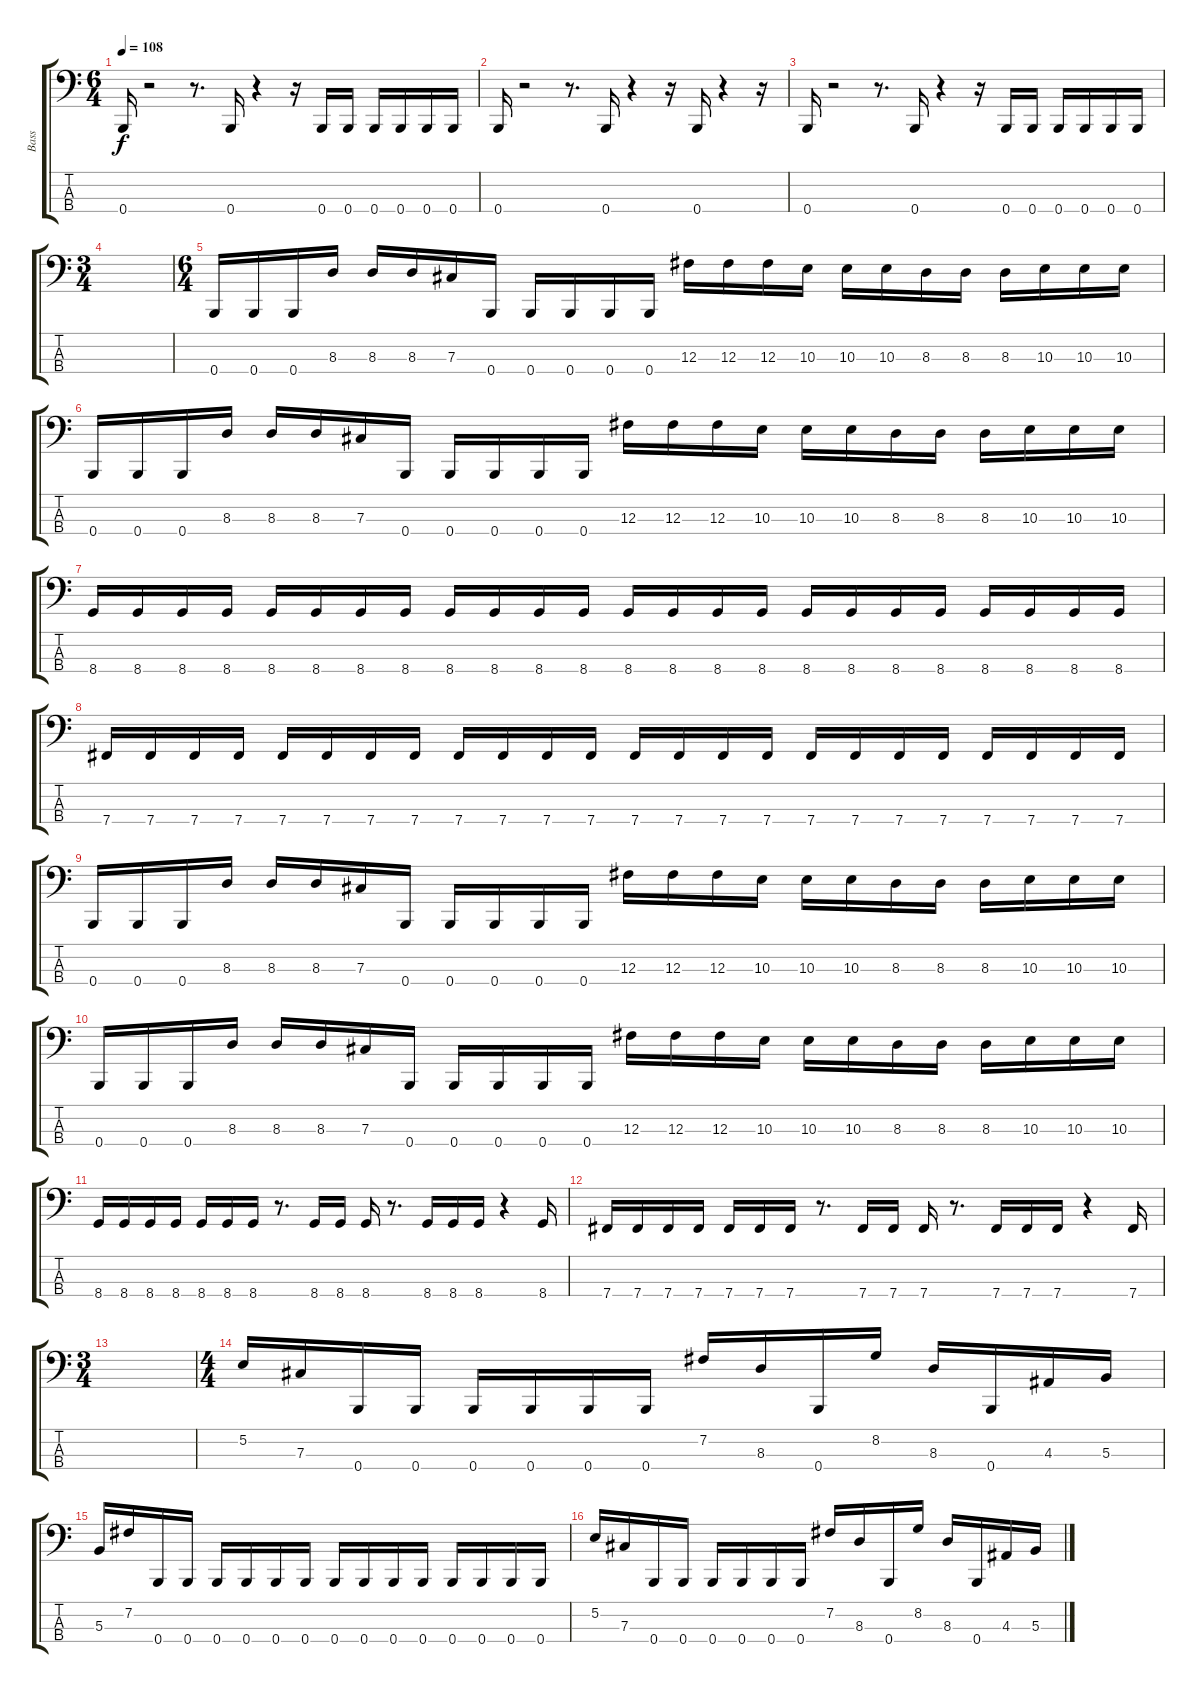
\track ("Bass" "Bass") {instrument electricbassfinger}
\staff {score tabs}
\tuning (E2 B1 Gb1 B0) {hide}
\ts (6 4)
\tempo 108
\clef f4
\ks c
0.4.16{dy f} r.2 r.8{d} 0.4.16 r.4 r.16 0.4.16 0.4.16 0.4.16 0.4.16 0.4.16 0.4.16 |
0.4.16 r.2 r.8{d} 0.4.16 r.4 r.16 0.4.16 r.4 r.16 |
0.4.16 r.2 r.8{d} 0.4.16 r.4 r.16 0.4.16 0.4.16 0.4.16 0.4.16 0.4.16 0.4.16 |
\ts (3 4)
|
\ts (6 4)
0.4.16 0.4.16 0.4.16 8.3.16 8.3.16 8.3.16 7.3.16 0.4.16 0.4.16 0.4.16 0.4.16 0.4.16 12.3.16 12.3.16 12.3.16 10.3.16 10.3.16 10.3.16 8.3.16 8.3.16 8.3.16 10.3.16 10.3.16 10.3.16 |
0.4.16 0.4.16 0.4.16 8.3.16 8.3.16 8.3.16 7.3.16 0.4.16 0.4.16 0.4.16 0.4.16 0.4.16 12.3.16 12.3.16 12.3.16 10.3.16 10.3.16 10.3.16 8.3.16 8.3.16 8.3.16 10.3.16 10.3.16 10.3.16 |
8.4.16 8.4.16 8.4.16 8.4.16 8.4.16 8.4.16 8.4.16 8.4.16 8.4.16 8.4.16 8.4.16 8.4.16 8.4.16 8.4.16 8.4.16 8.4.16 8.4.16 8.4.16 8.4.16 8.4.16 8.4.16 8.4.16 8.4.16 8.4.16 |
7.4.16 7.4.16 7.4.16 7.4.16 7.4.16 7.4.16 7.4.16 7.4.16 7.4.16 7.4.16 7.4.16 7.4.16 7.4.16 7.4.16 7.4.16 7.4.16 7.4.16 7.4.16 7.4.16 7.4.16 7.4.16 7.4.16 7.4.16 7.4.16 |
0.4.16 0.4.16 0.4.16 8.3.16 8.3.16 8.3.16 7.3.16 0.4.16 0.4.16 0.4.16 0.4.16 0.4.16 12.3.16 12.3.16 12.3.16 10.3.16 10.3.16 10.3.16 8.3.16 8.3.16 8.3.16 10.3.16 10.3.16 10.3.16 |
0.4.16 0.4.16 0.4.16 8.3.16 8.3.16 8.3.16 7.3.16 0.4.16 0.4.16 0.4.16 0.4.16 0.4.16 12.3.16 12.3.16 12.3.16 10.3.16 10.3.16 10.3.16 8.3.16 8.3.16 8.3.16 10.3.16 10.3.16 10.3.16 |
8.4.16 8.4.16 8.4.16 8.4.16 8.4.16 8.4.16 8.4.16 r.8{d} 8.4.16 8.4.16 8.4.16 r.8{d} 8.4.16 8.4.16 8.4.16 r.4 8.4.16 |
7.4.16 7.4.16 7.4.16 7.4.16 7.4.16 7.4.16 7.4.16 r.8{d} 7.4.16 7.4.16 7.4.16 r.8{d} 7.4.16 7.4.16 7.4.16 r.4 7.4.16 |
\ts (3 4)
|
\ts (4 4)
5.2.16 7.3.16 0.4.16 0.4.16 0.4.16 0.4.16 0.4.16 0.4.16 7.2.16 8.3.16 0.4.16 8.2.16 8.3.16 0.4.16 4.3.16 5.3.16 |
5.3.16 7.2.16 0.4.16 0.4.16 0.4.16 0.4.16 0.4.16 0.4.16 0.4.16 0.4.16 0.4.16 0.4.16 0.4.16 0.4.16 0.4.16 0.4.16 |
5.2.16 7.3.16 0.4.16 0.4.16 0.4.16 0.4.16 0.4.16 0.4.16 7.2.16 8.3.16 0.4.16 8.2.16 8.3.16 0.4.16 4.3.16 5.3.16
